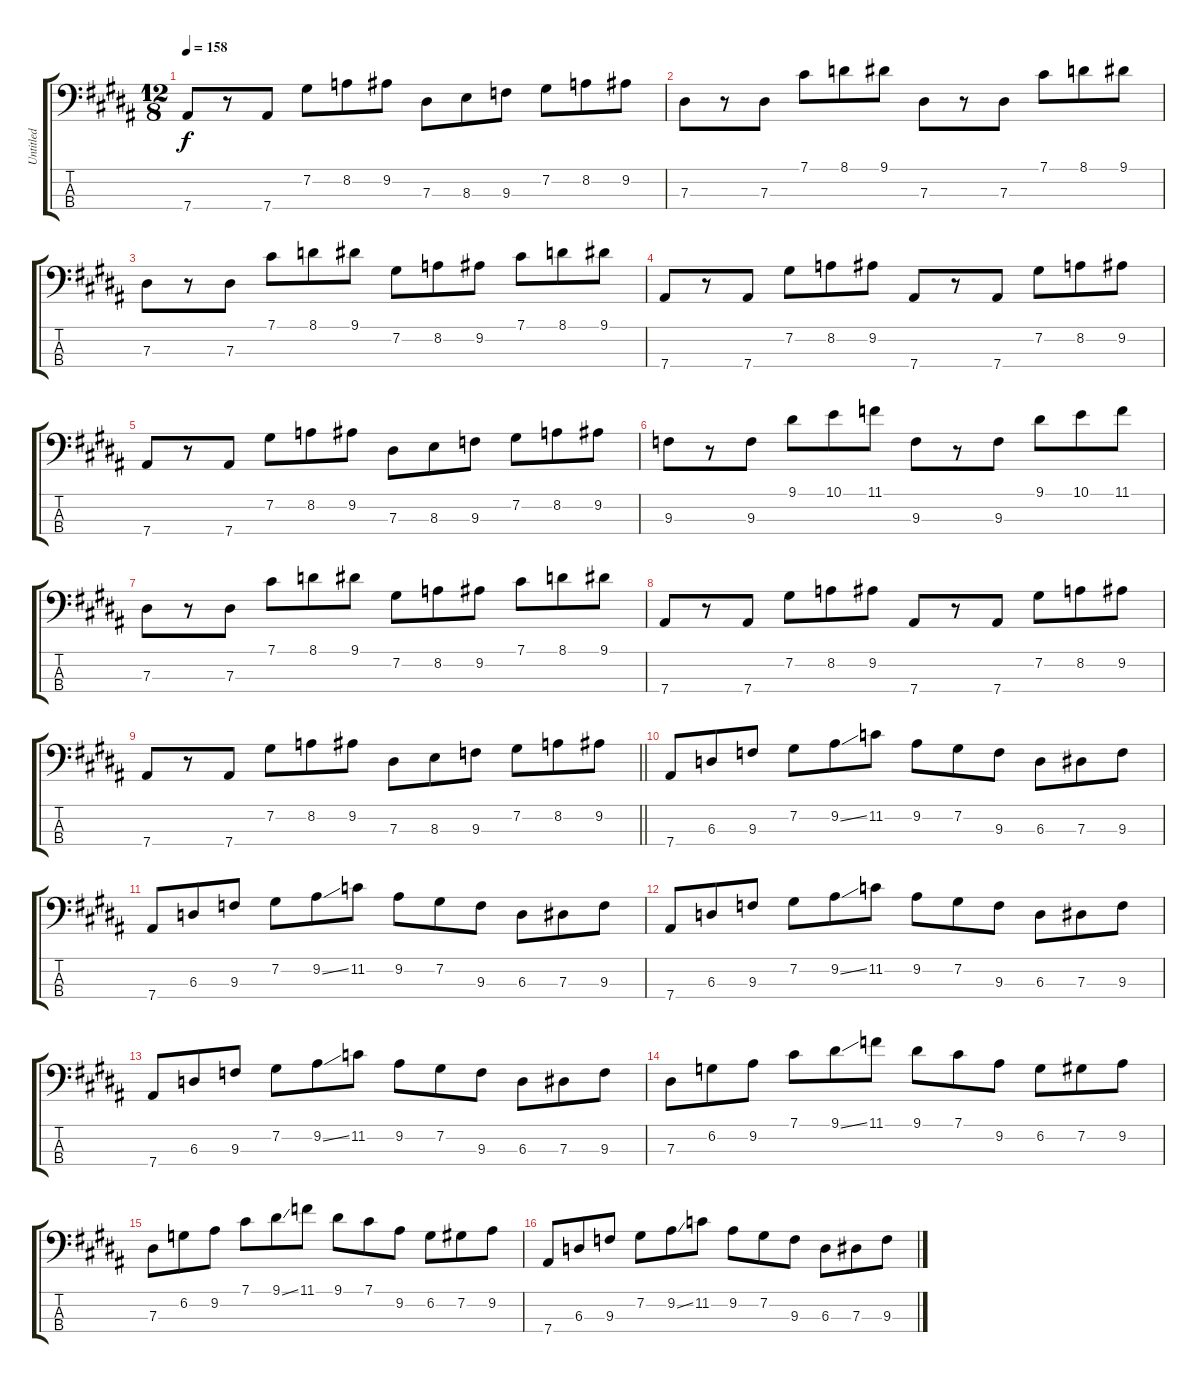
\track ("Untitled" "Untitled") {instrument electricbassfinger}
\staff {score tabs}
\tuning (Gb2 Db2 Ab1 Eb1) {hide}
\ts (12 8)
\tempo 158
\clef f4
\ks b
7.4.8{dy f} r.8 7.4.8 7.2.8 8.2.8 9.2.8 7.3.8 8.3.8 9.3.8 7.2.8 8.2.8 9.2.8 |
\ks g#minor
7.3.8 r.8 7.3.8 7.1.8 8.1.8 9.1.8 7.3.8 r.8 7.3.8 7.1.8 8.1.8 9.1.8 |
7.3.8 r.8 7.3.8 7.1.8 8.1.8 9.1.8 7.2.8 8.2.8 9.2.8 7.1.8 8.1.8 9.1.8 |
\ks b
7.4.8 r.8 7.4.8 7.2.8 8.2.8 9.2.8 7.4.8 r.8 7.4.8 7.2.8 8.2.8 9.2.8 |
\ks g#minor
7.4.8 r.8 7.4.8 7.2.8 8.2.8 9.2.8 7.3.8 8.3.8 9.3.8 7.2.8 8.2.8 9.2.8 |
9.3.8 r.8 9.3.8 9.1.8 10.1.8 11.1.8 9.3.8 r.8 9.3.8 9.1.8 10.1.8 11.1.8 |
\ks b
7.3.8 r.8 7.3.8 7.1.8 8.1.8 9.1.8 7.2.8 8.2.8 9.2.8 7.1.8 8.1.8 9.1.8 |
\ks g#minor
7.4.8 r.8 7.4.8 7.2.8 8.2.8 9.2.8 7.4.8 r.8 7.4.8 7.2.8 8.2.8 9.2.8 |
\barLineRight lightlight
7.4.8 r.8 7.4.8 7.2.8 8.2.8 9.2.8 7.3.8 8.3.8 9.3.8 7.2.8 8.2.8 9.2.8 |
\ks b
7.4.8 6.3.8 9.3.8 7.2.8 9.2{ss}.8 11.2.8 9.2.8 7.2.8 9.3.8 6.3.8 7.3.8 9.3.8 |
\ks g#minor
7.4.8 6.3.8 9.3.8 7.2.8 9.2{ss}.8 11.2.8 9.2.8 7.2.8 9.3.8 6.3.8 7.3.8 9.3.8 |
7.4.8 6.3.8 9.3.8 7.2.8 9.2{ss}.8 11.2.8 9.2.8 7.2.8 9.3.8 6.3.8 7.3.8 9.3.8 |
\ks b
7.4.8 6.3.8 9.3.8 7.2.8 9.2{ss}.8 11.2.8 9.2.8 7.2.8 9.3.8 6.3.8 7.3.8 9.3.8 |
\ks g#minor
7.3.8 6.2.8 9.2.8 7.1.8 9.1{ss}.8 11.1.8 9.1.8 7.1.8 9.2.8 6.2.8 7.2.8 9.2.8 |
7.3.8 6.2.8 9.2.8 7.1.8 9.1{ss}.8 11.1.8 9.1.8 7.1.8 9.2.8 6.2.8 7.2.8 9.2.8 |
\ks b
7.4.8 6.3.8 9.3.8 7.2.8 9.2{ss}.8 11.2.8 9.2.8 7.2.8 9.3.8 6.3.8 7.3.8 9.3.8
